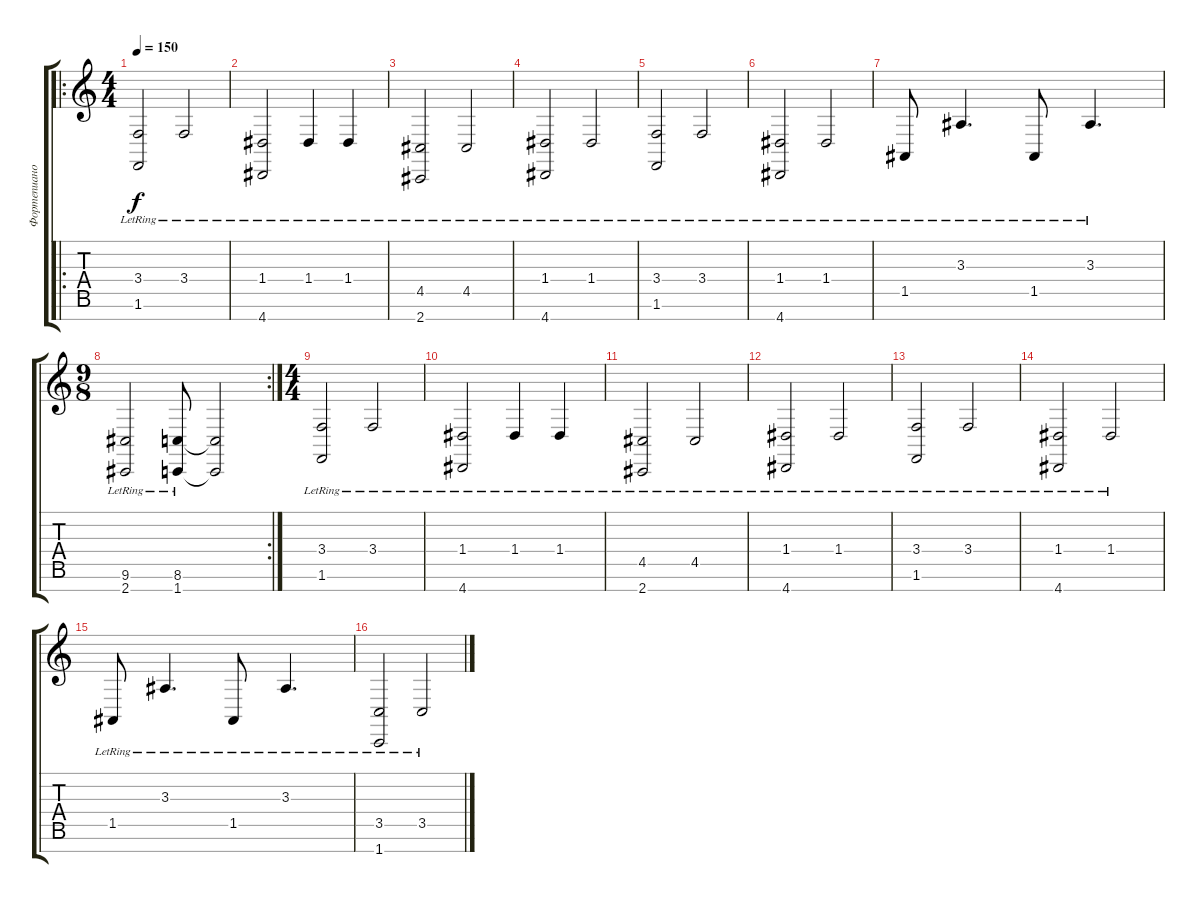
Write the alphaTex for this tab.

\track ("Фортепиано п" "Фортепиано") {instrument acousticgrandpiano}
\staff {score tabs}
\tuning (E4 B3 G3 D3 A2 E2 B1) {hide}
\ro
\ts (4 4)
\tempo 150
\clef g2
\ks c
(3.4{lr} 1.6{lr}).2{dy f instrument acousticgrandpiano} 3.4{lr}.2 |
(1.4{lr} 4.7{lr}).2 1.4{lr}.4 1.4{lr}.4 |
(4.5{lr} 2.7{lr}).2 4.5{lr}.2 |
(1.4{lr} 4.7{lr}).2 1.4{lr}.2 |
(3.4{lr} 1.6{lr}).2 3.4{lr}.2 |
(1.4{lr} 4.7{lr}).2 1.4{lr}.2 |
1.5{lr}.8 3.3{lr}.4{d} 1.5{lr}.8 3.3{lr}.4{d} |
\rc 2
\ts (9 8)
(9.6{lr} 2.7{lr}).2 (8.6{lr} 1.7{lr}).8 (8.6{t} 1.7{t}).2 |
\ts (4 4)
(3.4{lr} 1.6{lr}).2 3.4{lr}.2 |
(1.4{lr} 4.7{lr}).2 1.4{lr}.4 1.4{lr}.4 |
(4.5{lr} 2.7{lr}).2 4.5{lr}.2 |
(1.4{lr} 4.7{lr}).2 1.4{lr}.2 |
(3.4{lr} 1.6{lr}).2 3.4{lr}.2 |
(1.4{lr} 4.7{lr}).2 1.4{lr}.2 |
1.5{lr}.8 3.3{lr}.4{d} 1.5{lr}.8 3.3{lr}.4{d} |
(3.5{lr} 1.7{lr}).2 3.5{lr}.2
